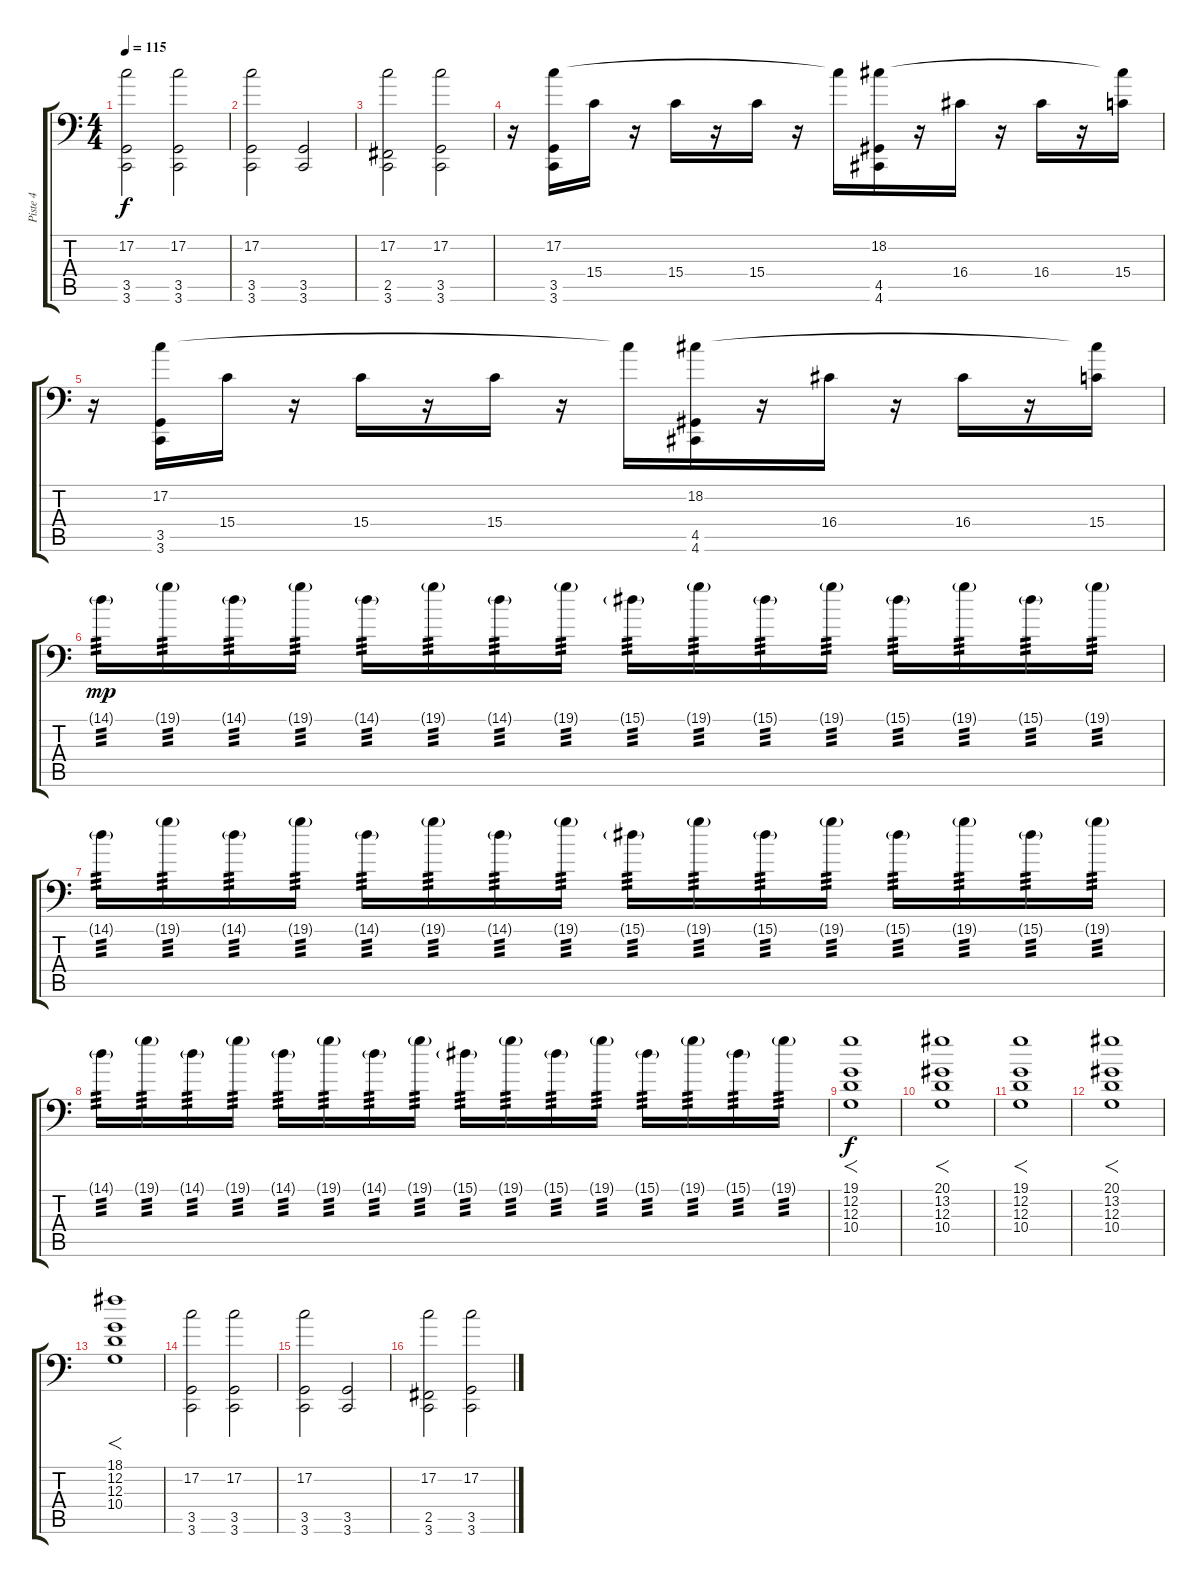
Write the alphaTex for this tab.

\track ("Piste 4" "Piste 4") {instrument fx1rain}
\staff {score tabs}
\tuning (C4 G3 D3 A2 E2 A1) {hide}
\ts (4 4)
\tempo 115
\clef f4
\ks c
(17.2 3.5 3.6).2{dy f instrument fx1rain} (17.2 3.5 3.6).2 |
(17.2 3.5 3.6).2 (3.5 3.6).2 |
(17.2 2.5 3.6).2 (17.2 3.5 3.6).2 |
r.16 (17.2 3.5 3.6).16{instrument fx2soundtrack} 15.4.16 r.16 15.4.16 r.16 15.4.16 r.16 17.2{t}.16 (18.2 4.5 4.6).16 r.16 16.4.16 r.16 16.4.16 r.16 (18.2{t} 15.4).16 |
r.16 (17.2 3.5 3.6).16 15.4.16 r.16 15.4.16 r.16 15.4.16 r.16 17.2{t}.16 (18.2 4.5 4.6).16 r.16 16.4.16 r.16 16.4.16 r.16 (18.2{t} 15.4).16 |
14.1{g}.16{tp 3 dy mp instrument fx1rain} 19.1{g}.16{tp 3} 14.1{g}.16{tp 3} 19.1{g}.16{tp 3} 14.1{g}.16{tp 3} 19.1{g}.16{tp 3} 14.1{g}.16{tp 3} 19.1{g}.16{tp 3} 15.1{g}.16{tp 3} 19.1{g}.16{tp 3} 15.1{g}.16{tp 3} 19.1{g}.16{tp 3} 15.1{g}.16{tp 3} 19.1{g}.16{tp 3} 15.1{g}.16{tp 3} 19.1{g}.16{tp 3} |
14.1{g}.16{tp 3} 19.1{g}.16{tp 3} 14.1{g}.16{tp 3} 19.1{g}.16{tp 3} 14.1{g}.16{tp 3} 19.1{g}.16{tp 3} 14.1{g}.16{tp 3} 19.1{g}.16{tp 3} 15.1{g}.16{tp 3} 19.1{g}.16{tp 3} 15.1{g}.16{tp 3} 19.1{g}.16{tp 3} 15.1{g}.16{tp 3} 19.1{g}.16{tp 3} 15.1{g}.16{tp 3} 19.1{g}.16{tp 3} |
14.1{g}.16{tp 3} 19.1{g}.16{tp 3} 14.1{g}.16{tp 3} 19.1{g}.16{tp 3} 14.1{g}.16{tp 3} 19.1{g}.16{tp 3} 14.1{g}.16{tp 3} 19.1{g}.16{tp 3} 15.1{g}.16{tp 3} 19.1{g}.16{tp 3} 15.1{g}.16{tp 3} 19.1{g}.16{tp 3} 15.1{g}.16{tp 3} 19.1{g}.16{tp 3} 15.1{g}.16{tp 3} 19.1{g}.16{tp 3} |
(19.1 12.2 12.3 10.4).1{f dy f instrument fx2soundtrack} |
(20.1 13.2 12.3 10.4).1{f} |
(19.1 12.2 12.3 10.4).1{f} |
(20.1 13.2 12.3 10.4).1{f} |
(18.1 12.2 12.3 10.4).1{f} |
(17.2 3.5 3.6).2{instrument fx1rain} (17.2 3.5 3.6).2 |
(17.2 3.5 3.6).2 (3.5 3.6).2 |
(17.2 2.5 3.6).2 (17.2 3.5 3.6).2
